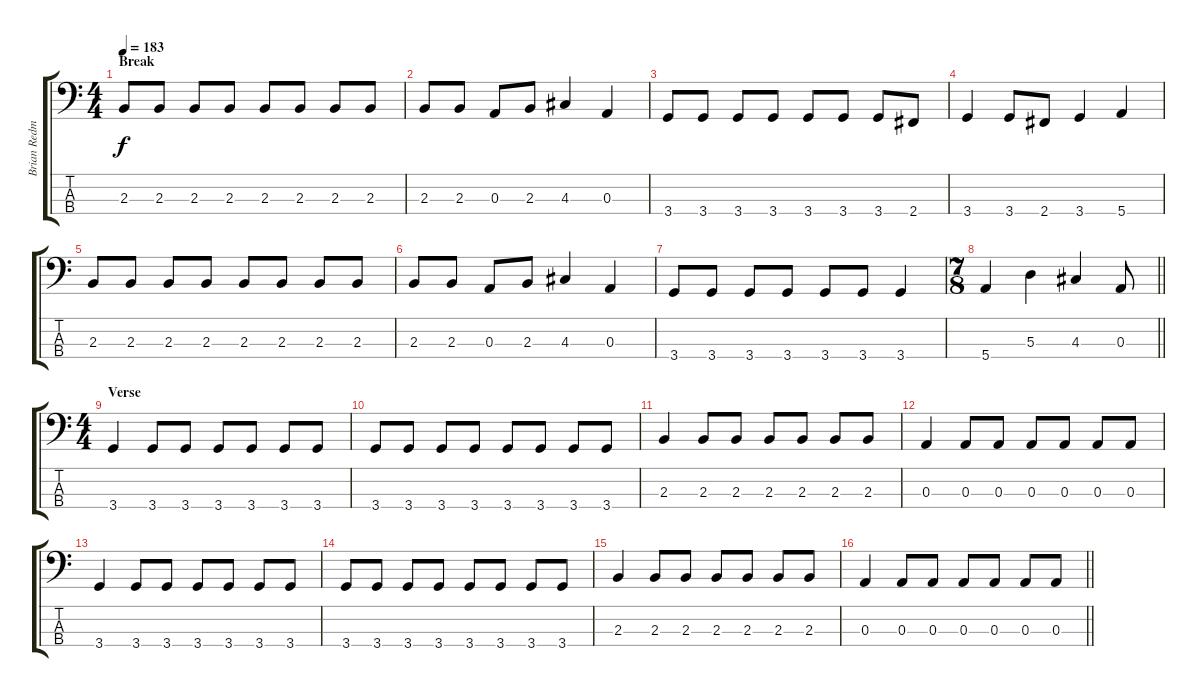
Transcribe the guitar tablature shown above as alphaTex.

\track ("Brian Redman" "Brian Redm") {instrument electricbassfinger}
\staff {score tabs}
\tuning (G2 D2 A1 E1) {hide}
\ts (4 4)
\section ("" "Break")
\tempo 183
\clef f4
\ks c
2.3.8{dy f} 2.3.8 2.3.8 2.3.8 2.3.8 2.3.8 2.3.8 2.3.8 |
2.3.8 2.3.8 0.3.8 2.3.8 4.3.4 0.3.4 |
3.4.8 3.4.8 3.4.8 3.4.8 3.4.8 3.4.8 3.4.8 2.4.8 |
3.4.4 3.4.8 2.4.8 3.4.4 5.4.4 |
2.3.8 2.3.8 2.3.8 2.3.8 2.3.8 2.3.8 2.3.8 2.3.8 |
2.3.8 2.3.8 0.3.8 2.3.8 4.3.4 0.3.4 |
3.4.8 3.4.8 3.4.8 3.4.8 3.4.8 3.4.8 3.4.4 |
\ts (7 8)
\barLineRight lightlight
5.4.4 5.3.4 4.3.4 0.3.8 |
\ts (4 4)
\section ("" "Verse")
3.4.4 3.4.8 3.4.8 3.4.8 3.4.8 3.4.8 3.4.8 |
3.4.8 3.4.8 3.4.8 3.4.8 3.4.8 3.4.8 3.4.8 3.4.8 |
2.3.4 2.3.8 2.3.8 2.3.8 2.3.8 2.3.8 2.3.8 |
0.3.4 0.3.8 0.3.8 0.3.8 0.3.8 0.3.8 0.3.8 |
3.4.4 3.4.8 3.4.8 3.4.8 3.4.8 3.4.8 3.4.8 |
3.4.8 3.4.8 3.4.8 3.4.8 3.4.8 3.4.8 3.4.8 3.4.8 |
2.3.4 2.3.8 2.3.8 2.3.8 2.3.8 2.3.8 2.3.8 |
\barLineRight lightlight
0.3.4 0.3.8 0.3.8 0.3.8 0.3.8 0.3.8 0.3.8
